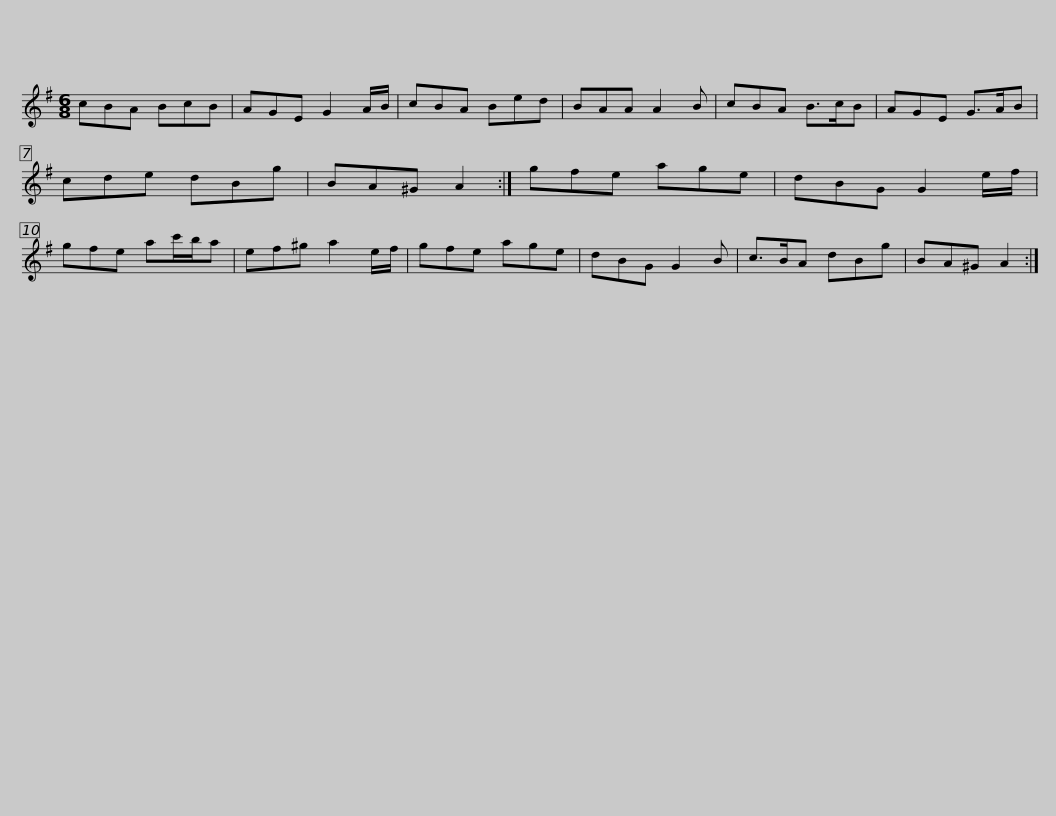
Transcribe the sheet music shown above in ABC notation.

X:1
L:1/8
M:6/8
I:linebreak $
K:G
V:1 treble
V:1
 cBA BcB | AGE G2 A/B/ | cBA Bed | BAA A2 B | cBA B>cB | %5
 AGE G>AB | cde dBg |$ BA^G A2 :| gfe age | dBG G2 e/f/ | %10
 gfe ac'/b/a | ef^g a2 e/f/ | gfe age | dBG G2 B |$ c>BA dBg | %15
 BA^G A2 :| %16
